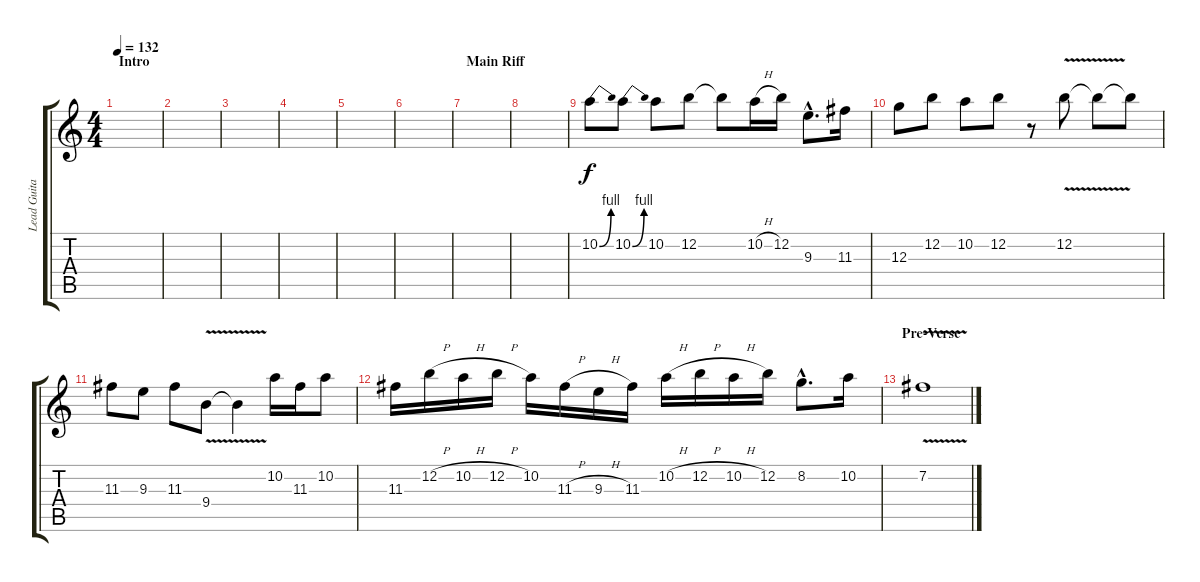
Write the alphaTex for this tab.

\track ("Lead Guitar" "Lead Guita") {instrument distortionguitar}
\staff {score tabs}
\tuning (E4 B3 G3 D3 A2 E2) {hide}
\ts (4 4)
\section ("" "Intro")
\tempo 132
\clef g2
\ks c
|
|
|
|
|
|
\section ("" "Main Riff")
|
|
10.2{be (bend 0 0 60 4)}.8 10.2{be (bend 0 0 60 4)}.8 10.2.8 12.2.8 12.2{t}.8 10.2{h}.16 12.2.16 9.3{hac}.8{d} 11.3.16 |
12.3.8 12.2.8 10.2.8 12.2.8 r.8 12.2{v}.8 12.2{t}.8 12.2{t}.8 |
11.3.8 9.3.8 11.3.8 9.4{v}.8 9.4{t}.4 10.2.16 11.3.16 10.2.8 |
11.3.16 12.2{h}.16 10.2{h}.16 12.2{h}.16 10.2.16 11.3{h}.16 9.3{h}.16 11.3.16 10.2{h}.16 12.2{h}.16 10.2{h}.16 12.2.16 8.2{hac}.8{d} 10.2.16 |
\section ("" "Pre-Verse")
7.2{v}.1
